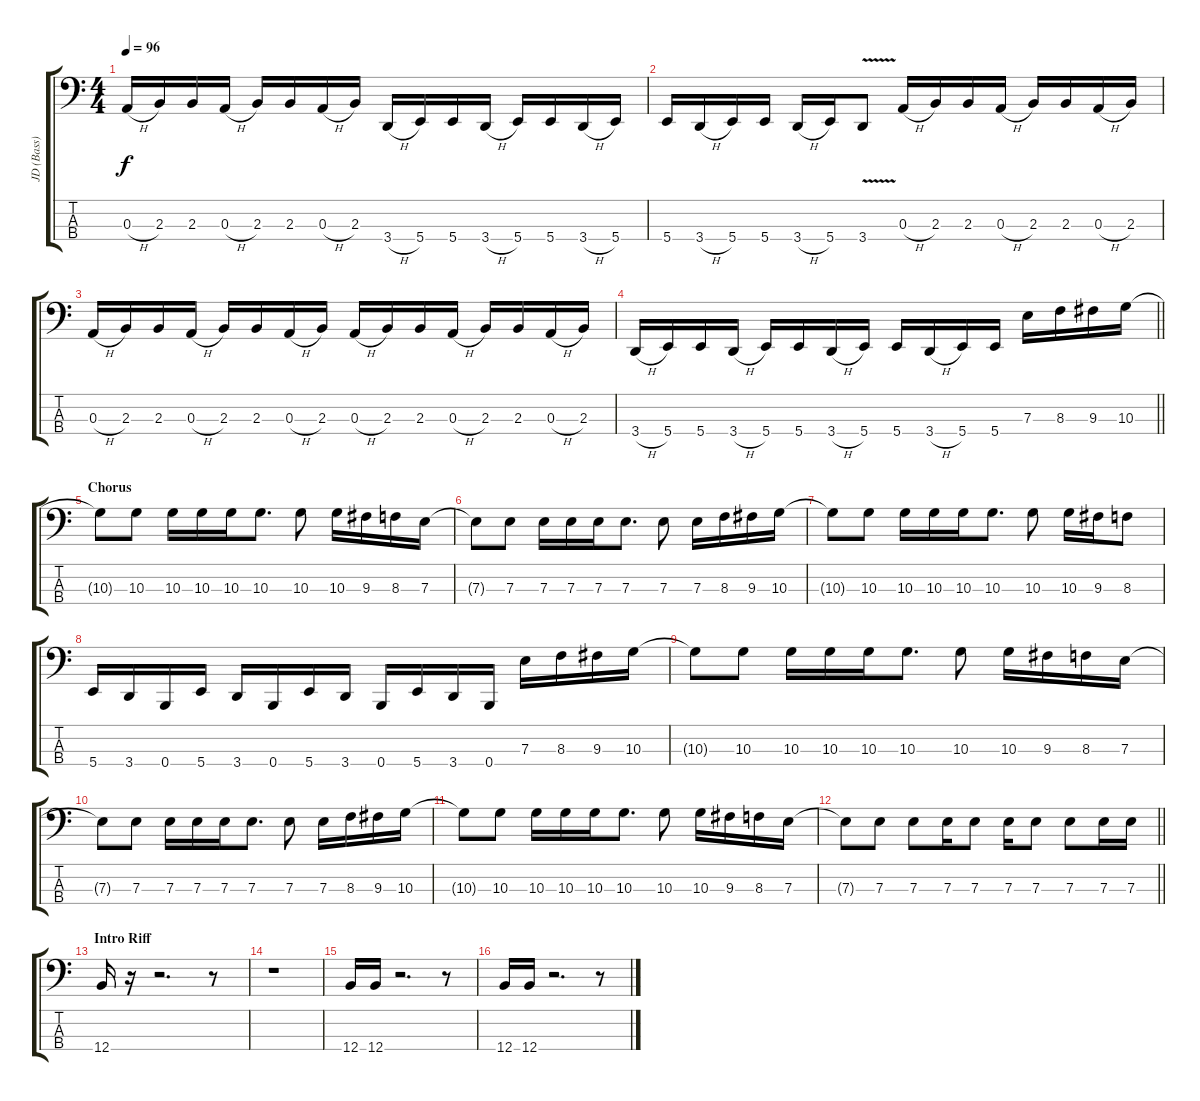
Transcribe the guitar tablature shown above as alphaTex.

\track ("JD (Bass)" "JD (Bass)") {instrument electricbassfinger}
\staff {score tabs}
\tuning (G2 D2 A1 B0) {hide}
\ts (4 4)
\tempo 96
\clef f4
\ks c
0.3{h}.16{dy f} 2.3.16 2.3.16 0.3{h}.16 2.3.16 2.3.16 0.3{h}.16 2.3.16 3.4{h}.16 5.4.16 5.4.16 3.4{h}.16 5.4.16 5.4.16 3.4{h}.16 5.4.16 |
5.4.16 3.4{h}.16 5.4.16 5.4.16 3.4{h}.16 5.4.16 3.4{v}.8 0.3{h}.16 2.3.16 2.3.16 0.3{h}.16 2.3.16 2.3.16 0.3{h}.16 2.3.16 |
0.3{h}.16 2.3.16 2.3.16 0.3{h}.16 2.3.16 2.3.16 0.3{h}.16 2.3.16 0.3{h}.16 2.3.16 2.3.16 0.3{h}.16 2.3.16 2.3.16 0.3{h}.16 2.3.16 |
\barLineRight lightlight
3.4{h}.16 5.4.16 5.4.16 3.4{h}.16 5.4.16 5.4.16 3.4{h}.16 5.4.16 5.4.16 3.4{h}.16 5.4.16 5.4.16 7.3.16 8.3.16 9.3.16 10.3.16 |
\section ("" "Chorus")
10.3{t}.8 10.3.8 10.3.16 10.3.16 10.3.16 10.3.8{d} 10.3.8 10.3.16 9.3.16 8.3.16 7.3.16 |
7.3{t}.8 7.3.8 7.3.16 7.3.16 7.3.16 7.3.8{d} 7.3.8 7.3.16 8.3.16 9.3.16 10.3.16 |
10.3{t}.8 10.3.8 10.3.16 10.3.16 10.3.16 10.3.8{d} 10.3.8 10.3.16 9.3.16 8.3.8 |
5.4.16 3.4.16 0.4.16 5.4.16 3.4.16 0.4.16 5.4.16 3.4.16 0.4.16 5.4.16 3.4.16 0.4.16 7.3.16 8.3.16 9.3.16 10.3.16 |
10.3{t}.8 10.3.8 10.3.16 10.3.16 10.3.16 10.3.8{d} 10.3.8 10.3.16 9.3.16 8.3.16 7.3.16 |
7.3{t}.8 7.3.8 7.3.16 7.3.16 7.3.16 7.3.8{d} 7.3.8 7.3.16 8.3.16 9.3.16 10.3.16 |
10.3{t}.8 10.3.8 10.3.16 10.3.16 10.3.16 10.3.8{d} 10.3.8 10.3.16 9.3.16 8.3.16 7.3.16 |
\barLineRight lightlight
7.3{t}.8 7.3.8 7.3.8 7.3.16 7.3.8 7.3.16 7.3.8 7.3.8 7.3.16 7.3.16 |
\section ("" "Intro Riff")
12.4.16 r.16 r.2{d} r.8 |
r.1 |
12.4.16 12.4.16 r.2{d} r.8 |
12.4.16 12.4.16 r.2{d} r.8
